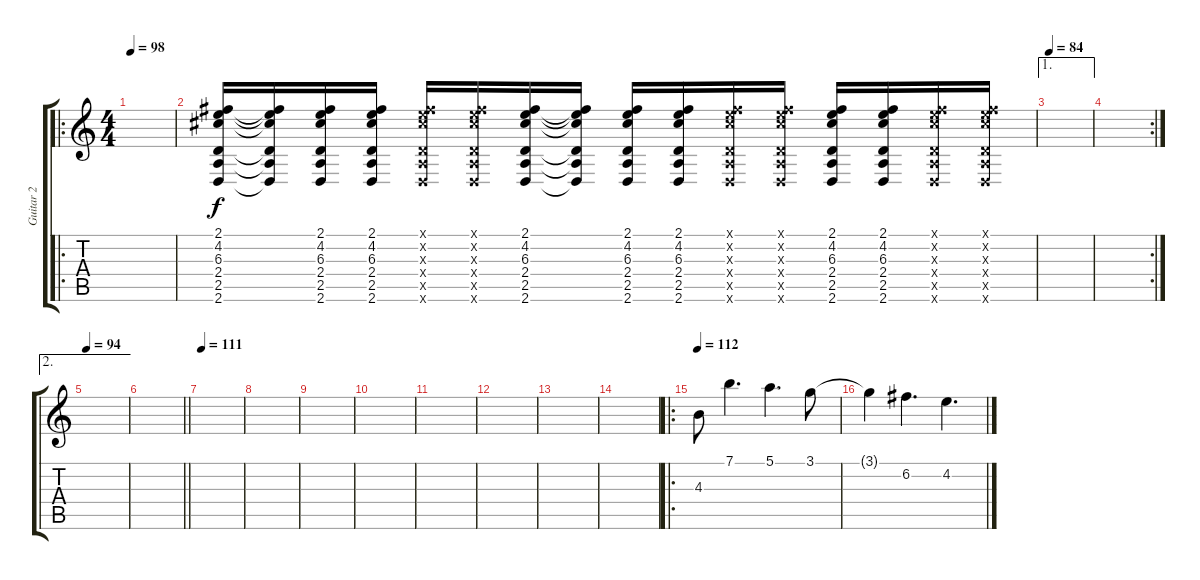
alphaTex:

\track ("Guitar 2" "Guitar 2") {instrument acousticguitarsteel}
\staff {score tabs}
\tuning (E4 C4 G3 C3 G2 C2) {hide}
\ro
\ts (4 4)
\tempo 98
\clef g2
\ks c
|
(2.1 4.2 6.3 2.4 2.5 2.6).16 (2.1{t} 4.2{t} 6.3{t} 2.4{t} 2.5{t} 2.6{t}).16 (2.1 4.2 6.3 2.4 2.5 2.6).16 (2.1 4.2 6.3 2.4 2.5 2.6).16 (2.1{x} 4.2{x} 6.3{x} 2.4{x} 2.5{x} 2.6{x}).16 (2.1{x} 4.2{x} 6.3{x} 2.4{x} 2.5{x} 2.6{x}).16 (2.1 4.2 6.3 2.4 2.5 2.6).16 (2.1{t} 4.2{t} 6.3{t} 2.4{t} 2.5{t} 2.6{t}).16 (2.1 4.2 6.3 2.4 2.5 2.6).16 (2.1 4.2 6.3 2.4 2.5 2.6).16 (2.1{x} 4.2{x} 6.3{x} 2.4{x} 2.5{x} 2.6{x}).16 (2.1{x} 4.2{x} 6.3{x} 2.4{x} 2.5{x} 2.6{x}).16 (2.1 4.2 6.3 2.4 2.5 2.6).16 (2.1 4.2 6.3 2.4 2.5 2.6).16 (2.1{x} 4.2{x} 6.3{x} 2.4{x} 2.5{x} 2.6{x}).16 (2.1{x} 4.2{x} 6.3{x} 2.4{x} 2.5{x} 2.6{x}).16 |
\ae 1
\tempo 84
|
\rc 2
|
\ae 2
\tempo 94
|
\barLineRight lightlight
|
\tempo 111
|
|
|
|
|
|
|
|
\ro
\tempo 112
4.3.8 7.1.4{d} 5.1.4{d} 3.1.8 |
3.1{t}.4 6.2.4{d} 4.2.4{d}
